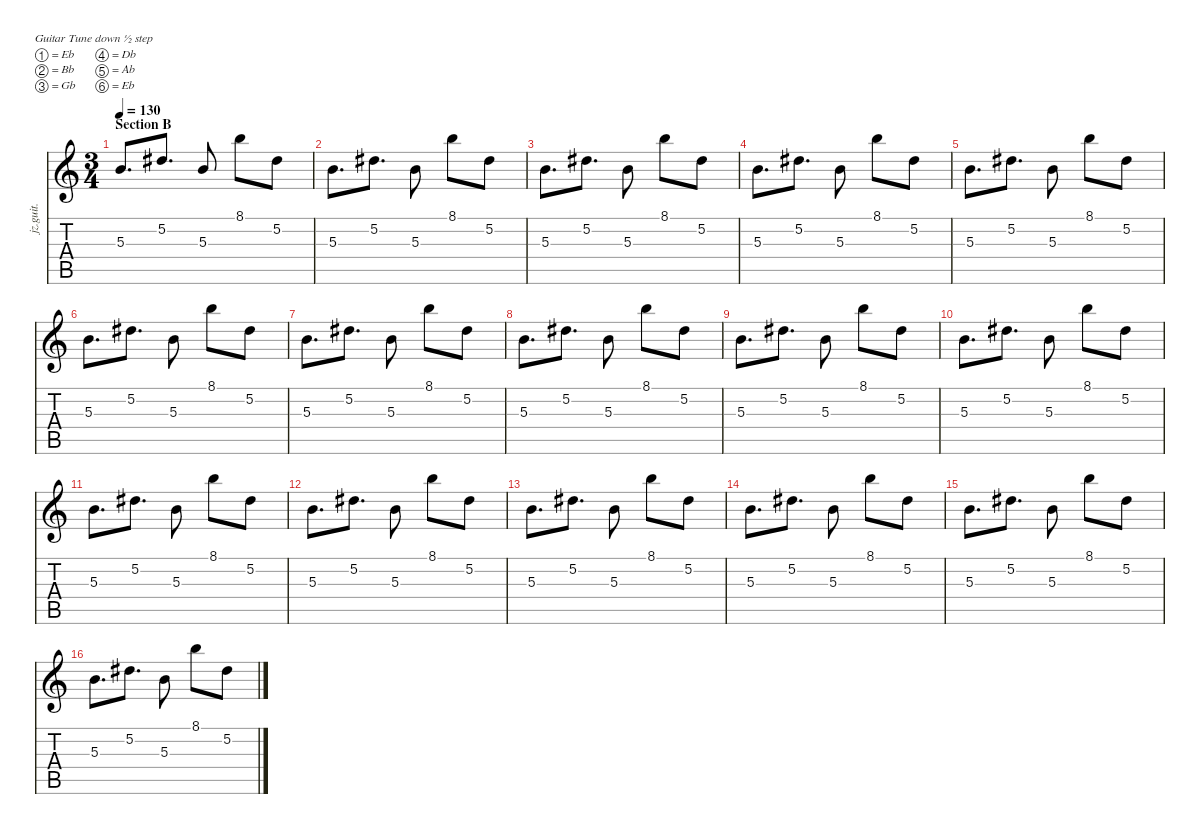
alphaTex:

\defaultSystemsLayout 4
\hideDynamics
\bracketExtendMode nobrackets
\otherSystemsTrackNameOrientation horizontal
\track ("Jazz Guitar" "jz.guit.") {instrument electricguitarjazz}
\staff {score tabs}
\tuning (Eb4 Bb3 Gb3 Db3 Ab2 Eb2)
\ts (3 4)
\section ("" "Section B")
\tempo 130
\clef g2
\ks c
5.3.8{d dy f beam Up} 5.2{acc #}.8{d beam Up} 5.3.8{beam Up} 8.1.8{beam Down} 5.2{acc #}.8{beam Down} |
5.3.8{d beam Down} 5.2{acc #}.8{d beam Down} 5.3.8{beam Down} 8.1.8{beam Down} 5.2{acc #}.8{beam Down} |
5.3.8{d beam Down} 5.2{acc #}.8{d beam Down} 5.3.8{beam Down} 8.1.8{beam Down} 5.2{acc #}.8{beam Down} |
5.3.8{d beam Down} 5.2{acc #}.8{d beam Down} 5.3.8{beam Down} 8.1.8{beam Down} 5.2{acc #}.8{beam Down} |
5.3.8{d beam Down} 5.2{acc #}.8{d beam Down} 5.3.8{beam Down} 8.1.8{beam Down} 5.2{acc #}.8{beam Down} |
5.3.8{d beam Down} 5.2{acc #}.8{d beam Down} 5.3.8{beam Down} 8.1.8{beam Down} 5.2{acc #}.8{beam Down} |
5.3.8{d beam Down} 5.2{acc #}.8{d beam Down} 5.3.8{beam Down} 8.1.8{beam Down} 5.2{acc #}.8{beam Down} |
5.3.8{d beam Down} 5.2{acc #}.8{d beam Down} 5.3.8{beam Down} 8.1.8{beam Down} 5.2{acc #}.8{beam Down} |
5.3.8{d beam Down} 5.2{acc #}.8{d beam Down} 5.3.8{beam Down} 8.1.8{beam Down} 5.2{acc #}.8{beam Down} |
5.3.8{d beam Down} 5.2{acc #}.8{d beam Down} 5.3.8{beam Down} 8.1.8{beam Down} 5.2{acc #}.8{beam Down} |
5.3.8{d beam Down} 5.2{acc #}.8{d beam Down} 5.3.8{beam Down} 8.1.8{beam Down} 5.2{acc #}.8{beam Down} |
5.3.8{d beam Down} 5.2{acc #}.8{d beam Down} 5.3.8{beam Down} 8.1.8{beam Down} 5.2{acc #}.8{beam Down} |
5.3.8{d beam Down} 5.2{acc #}.8{d beam Down} 5.3.8{beam Down} 8.1.8{beam Down} 5.2{acc #}.8{beam Down} |
5.3.8{d beam Down} 5.2{acc #}.8{d beam Down} 5.3.8{beam Down} 8.1.8{beam Down} 5.2{acc #}.8{beam Down} |
5.3.8{d beam Down} 5.2{acc #}.8{d beam Down} 5.3.8{beam Down} 8.1.8{beam Down} 5.2{acc #}.8{beam Down} |
5.3.8{d beam Down} 5.2{acc #}.8{d beam Down} 5.3.8{beam Down} 8.1.8{beam Down} 5.2{acc #}.8{beam Down}
